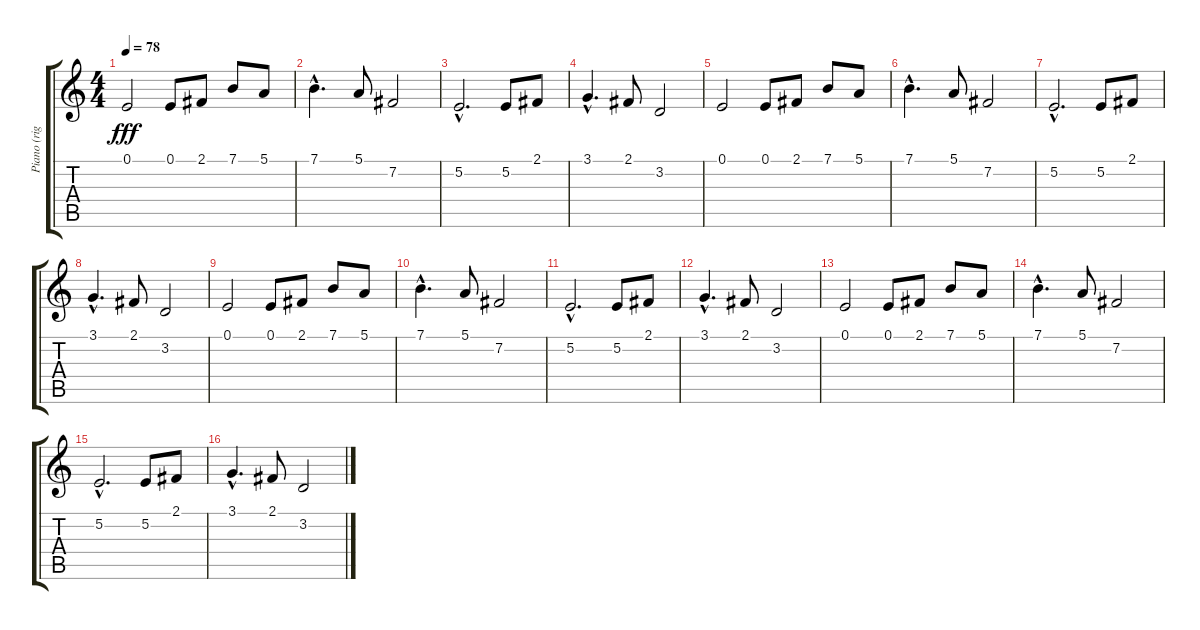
\track ("Piano (right)" "Piano (rig") {instrument electricgrandpiano}
\staff {score tabs}
\tuning (E4 B3 G3 D3 A2 E2) {hide}
\ts (4 4)
\tempo 78
\clef g2
\ks c
0.1.2{dy fff} 0.1.8 2.1.8 7.1.8 5.1.8 |
7.1{hac}.4{d} 5.1.8 7.2.2 |
5.2{hac}.2{d} 5.2.8 2.1.8 |
3.1{hac}.4{d} 2.1.8 3.2.2 |
0.1.2 0.1.8 2.1.8 7.1.8 5.1.8 |
7.1{hac}.4{d} 5.1.8 7.2.2 |
5.2{hac}.2{d} 5.2.8 2.1.8 |
3.1{hac}.4{d} 2.1.8 3.2.2 |
0.1.2 0.1.8 2.1.8 7.1.8 5.1.8 |
7.1{hac}.4{d} 5.1.8 7.2.2 |
5.2{hac}.2{d} 5.2.8 2.1.8 |
3.1{hac}.4{d} 2.1.8 3.2.2 |
0.1.2 0.1.8 2.1.8 7.1.8 5.1.8 |
7.1{hac}.4{d} 5.1.8 7.2.2 |
5.2{hac}.2{d} 5.2.8 2.1.8 |
3.1{hac}.4{d} 2.1.8 3.2.2
